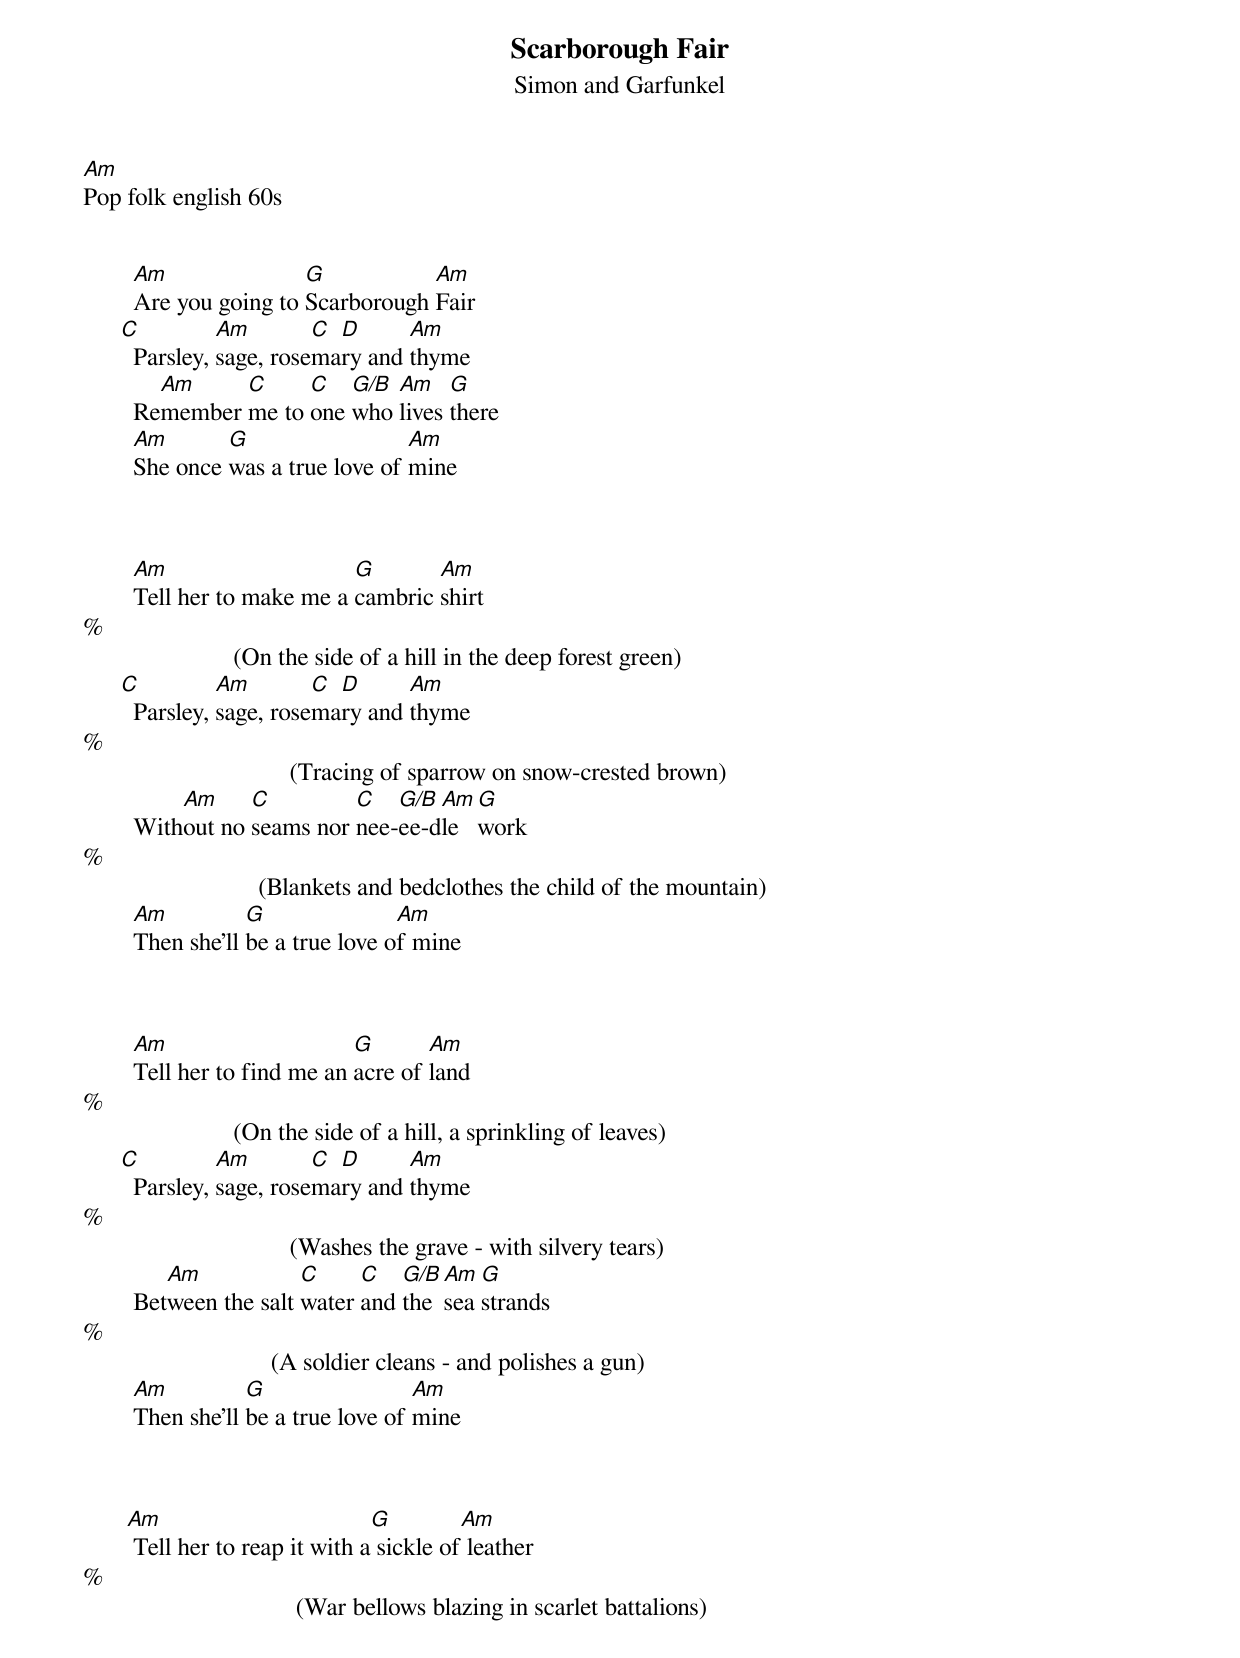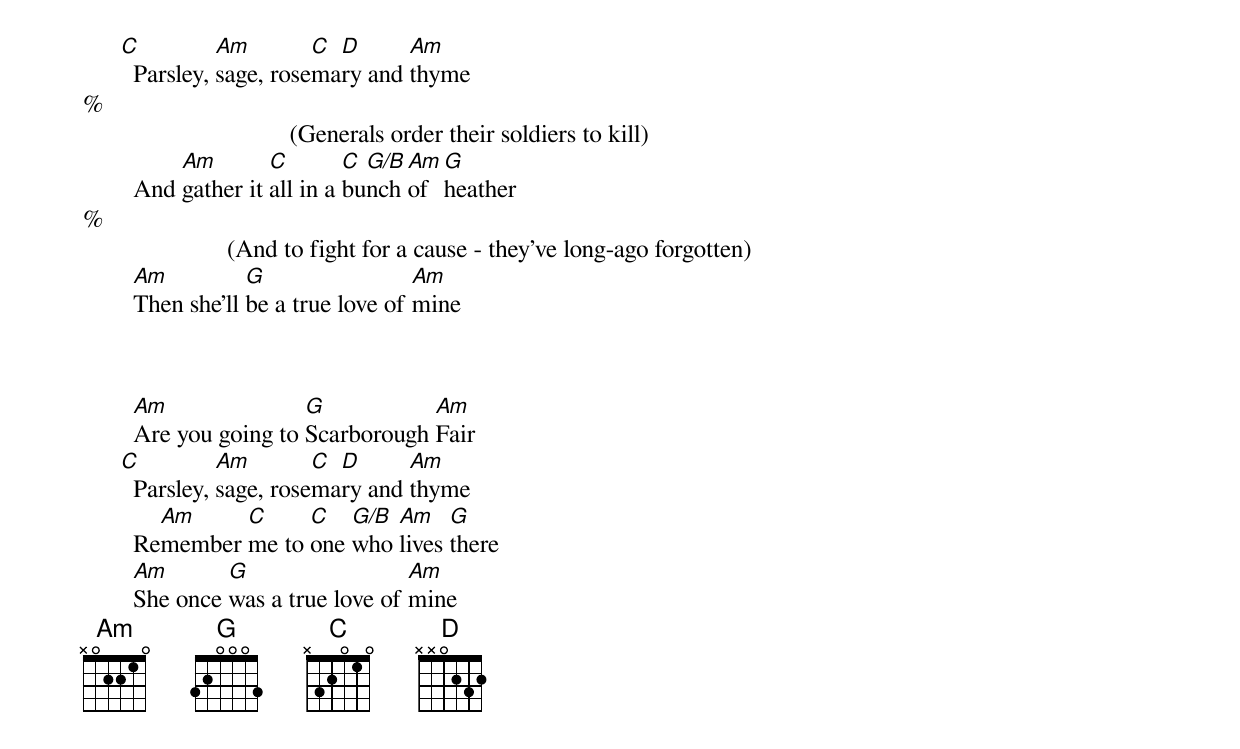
Scarborough Fair
Simon and Garfunkel
Am
Pop folk english 60s


        Am               G           Am
        Are you going to Scarborough Fair
      C          Am        C D      Am
        Parsley, sage, rosemary and thyme
          Am     C     C   G/B Am    G
        Remember me to one who lives there
        Am       G                  Am
        She once was a true love of mine



        Am                    G       Am
        Tell her to make me a cambric shirt
%
                        (On the side of a hill in the deep forest green)
      C          Am        C D      Am
        Parsley, sage, rosemary and thyme
%
                                 (Tracing of sparrow on snow-crested brown)
            Am     C         C   G/B Am G
        Without no seams nor nee-ee-dle work
%
                            (Blankets and bedclothes the child of the mountain)
        Am          G               Am
        Then she'll be a true love of mine



        Am                     G       Am
        Tell her to find me an acre of land
%
                        (On the side of a hill, a sprinkling of leaves)
      C          Am        C D      Am
        Parsley, sage, rosemary and thyme
%
                                 (Washes the grave - with silvery tears)
           Am            C     C   G/B Am  G
        Between the salt water and the sea strands
%
                              (A soldier cleans - and polishes a gun)
        Am          G                 Am
        Then she'll be a true love of mine



       Am                         G         Am
        Tell her to reap it with a sickle of leather
%
                                  (War bellows blazing in scarlet battalions)
      C          Am        C D      Am
        Parsley, sage, rosemary and thyme
%
                                 (Generals order their soldiers to kill)
            Am        C        C G/B Am G
        And gather it all in a bunch of heather
%
                       (And to fight for a cause - they've long-ago forgotten)
        Am          G                 Am
        Then she'll be a true love of mine



        Am               G           Am
        Are you going to Scarborough Fair
      C          Am        C D      Am
        Parsley, sage, rosemary and thyme
          Am     C     C   G/B Am    G
        Remember me to one who lives there
        Am       G                  Am
        She once was a true love of mine
